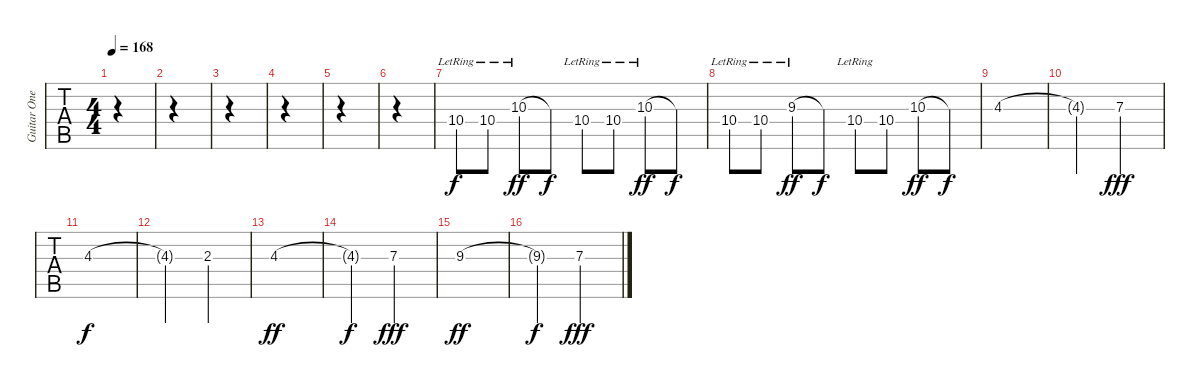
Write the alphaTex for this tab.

\track ("Guitar One" "Guitar One") {instrument electricguitarclean}
\staff {tabs}
\tuning (E4 B3 G3 D3 A2 E2) {hide}
\ts (4 4)
\tempo 168
\clef g2
\ks c
|
|
|
|
|
|
10.4{lr}.8 10.4{lr}.8 10.3{lr}.8{dy ff} 10.3{t}.8{dy f} 10.4{lr}.8 10.4{lr}.8 10.3{lr}.8{dy ff} 10.3{t}.8{dy f} |
10.4{lr}.8 10.4{lr}.8 9.3{lr}.8{dy ff} 9.3{t}.8{dy f} 10.4{lr}.8 10.4.8 10.3.8{dy ff} 10.3{t}.8{dy f} |
4.3.1{balance 5} |
4.3{t}.2 7.3{hac}.2{dy fff} |
4.3.1{dy f} |
4.3{t}.2 2.3.2 |
4.3.1{dy ff} |
4.3{t}.2{dy f} 7.3{hac}.2{dy fff} |
9.3.1{dy ff} |
9.3{t}.2{dy f} 7.3{hac}.2{dy fff}
